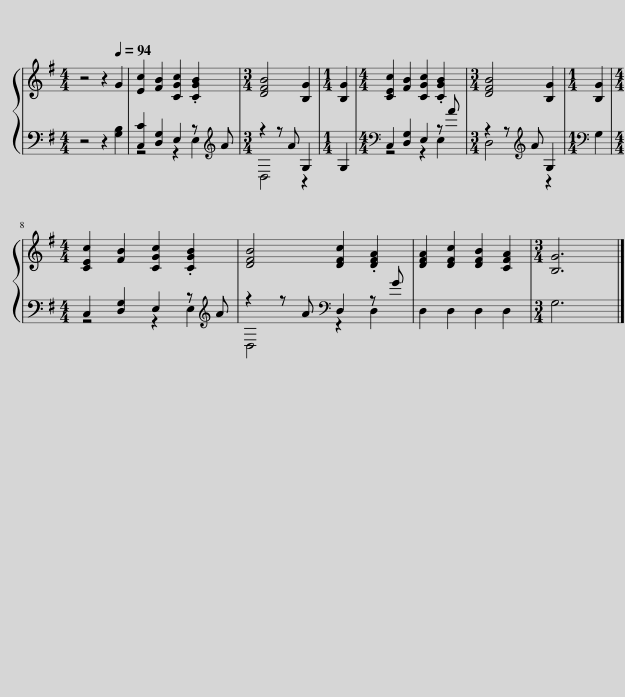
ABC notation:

X:1
%%score { 1 | ( 2 3 ) }
L:1/8
M:4/4
I:linebreak $
K:G
V:1 treble
V:2 bass
V:3 bass
V:1
 z4 z2[Q:1/4=94] G2 | [Ec]2 [FB]2 [CGc]2 .[CGB]2 |[M:3/4] [DFB]4 [B,G]2 |[M:1/4] [B,G]2 |[M:4/4] [CEc]2 [FB]2 [CGc]2 .[CGB]2 | %5
[M:3/4] [DFB]4 [B,G]2 |[M:1/4] [B,G]2 |$[M:4/4] [CEc]2 [FB]2 [CGc]2 .[CGB]2 | [DFB]4 [DFc]2 .[DFA]2 | [DFA]2 [DFc]2 [DFB]2 [CFA]2 | %10
[M:3/4] [B,G]6 |] %11
V:2
 z4 z2 [G,B,]2 | [C,C]2 [D,G,]2 E,2 z[K:treble] A |[M:3/4] z2 z A G,2 |[M:1/4] G,2 |[M:4/4][K:bass] C,2 [D,G,]2 E,2 z A | %5
[M:3/4] z2 z[K:treble] A G,2 |[M:1/4][K:bass] G,2 |$[M:4/4] C,2 [D,G,]2 E,2 z[K:treble] A | z2 z A[K:bass] D,2 z G | D,2 D,2 D,2 D,2 | %10
[M:3/4] G,6 |] %11
V:3
 x8 | z4 z2 E,2[K:treble] |[M:3/4] D,4 z2 |[M:1/4] x2 |[M:4/4][K:bass] z4 z2 E,2 | %5
[M:3/4] D,4[K:treble] z2 |[M:1/4][K:bass] x2 |$[M:4/4] z4 z2 E,2[K:treble] | D,4[K:bass] z2 D,2 | x8 | %10
[M:3/4] x6 |] %11
